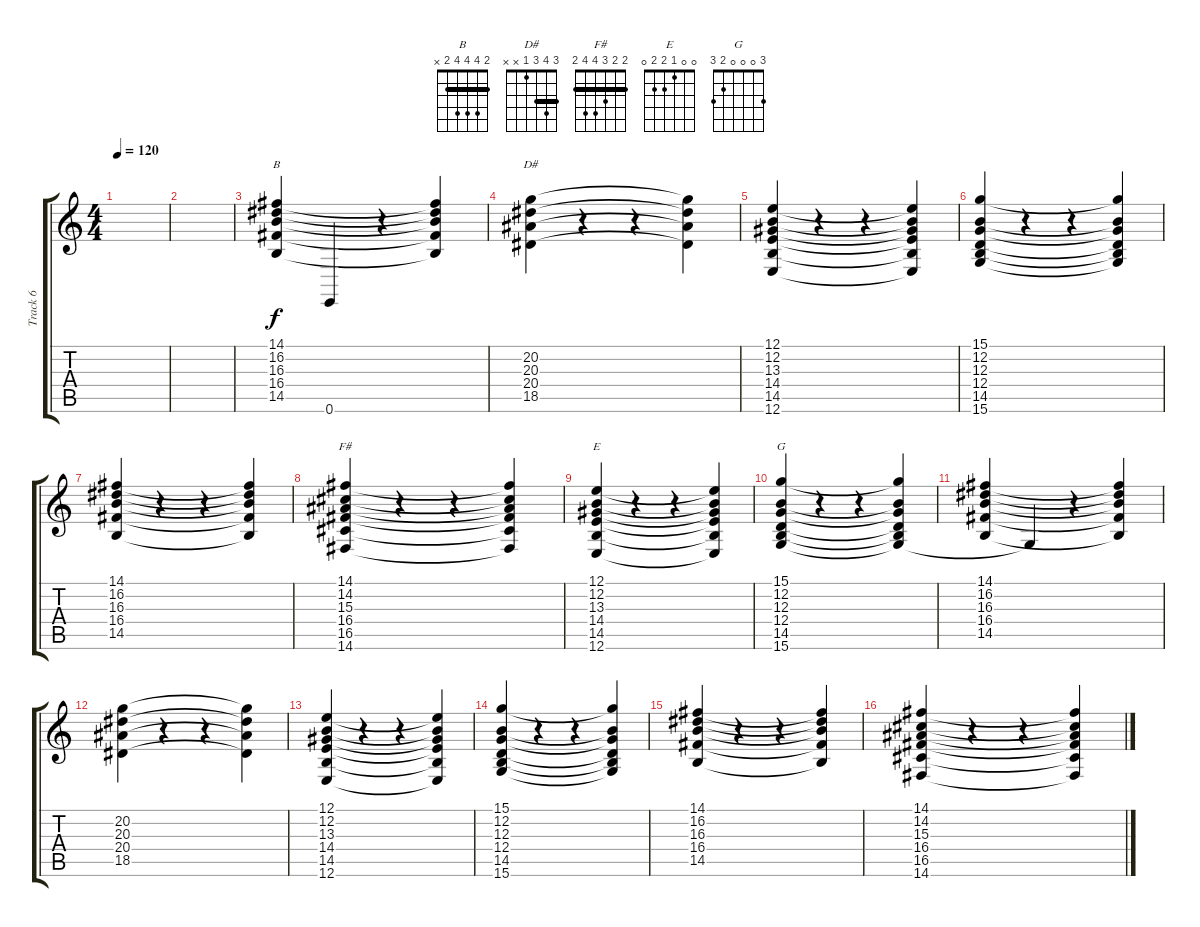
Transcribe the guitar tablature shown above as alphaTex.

\track ("Track 6" "Track 6") {instrument stringensemble1}
\staff {score tabs}
\tuning (E4 B3 G3 D3 A2 E2) {hide}
\chord ("B" 2 4 4 4 2 x) {barre 2}
\chord ("D#" 3 4 3 1 x x) {barre 3}
\chord ("F#" 2 2 3 4 4 2) {barre 2}
\chord ("E" 0 0 1 2 2 0)
\chord ("G" 3 0 0 0 2 3)
\ts (4 4)
\tempo 120
\clef g2
\ks c
|
|
(14.1 16.2 16.3 16.4 14.5).4{ch "B"} 0.6.4 r.4 (14.1{t} 16.2{t} 16.3{t} 16.4{t} 14.5{t}).4 |
(20.2 20.3 20.4 18.5).4{ch "D#"} r.4 r.4 (20.2{t} 20.3{t} 20.4{t} 18.5{t}).4 |
(12.1 12.2 13.3 14.4 14.5 12.6).4 r.4 r.4 (12.1{t} 12.2{t} 13.3{t} 14.4{t} 14.5{t} 12.6{t}).4 |
(15.1 12.2 12.3 12.4 14.5 15.6).4 r.4 r.4 (15.1{t} 12.2{t} 12.3{t} 12.4{t} 14.5{t} 15.6{t}).4 |
(14.1 16.2 16.3 16.4 14.5).4 r.4 r.4 (14.1{t} 16.2{t} 16.3{t} 16.4{t} 14.5{t}).4 |
(14.1 14.2 15.3 16.4 16.5 14.6).4{ch "F#"} r.4 r.4 (14.1{t} 14.2{t} 15.3{t} 16.4{t} 16.5{t} 14.6{t}).4 |
(12.1 12.2 13.3 14.4 14.5 12.6).4{ch "E"} r.4 r.4 (12.1{t} 12.2{t} 13.3{t} 14.4{t} 14.5{t} 12.6{t}).4 |
(15.1 12.2 12.3 12.4 14.5 15.6).4{ch "G"} r.4 r.4 (15.1{t} 12.2{t} 12.3{t} 12.4{t} 14.5{t} 15.6{t}).4 |
(14.1 16.2 16.3 16.4 14.5).4 15.6{t}.4 r.4 (14.1{t} 16.2{t} 16.3{t} 16.4{t} 14.5{t}).4 |
(20.2 20.3 20.4 18.5).4 r.4 r.4 (20.2{t} 20.3{t} 20.4{t} 18.5{t}).4 |
(12.1 12.2 13.3 14.4 14.5 12.6).4 r.4 r.4 (12.1{t} 12.2{t} 13.3{t} 14.4{t} 14.5{t} 12.6{t}).4 |
(15.1 12.2 12.3 12.4 14.5 15.6).4 r.4 r.4 (15.1{t} 12.2{t} 12.3{t} 12.4{t} 14.5{t} 15.6{t}).4 |
(14.1 16.2 16.3 16.4 14.5).4 r.4 r.4 (14.1{t} 16.2{t} 16.3{t} 16.4{t} 14.5{t}).4 |
(14.1 14.2 15.3 16.4 16.5 14.6).4 r.4 r.4 (14.1{t} 14.2{t} 15.3{t} 16.4{t} 16.5{t} 14.6{t}).4
